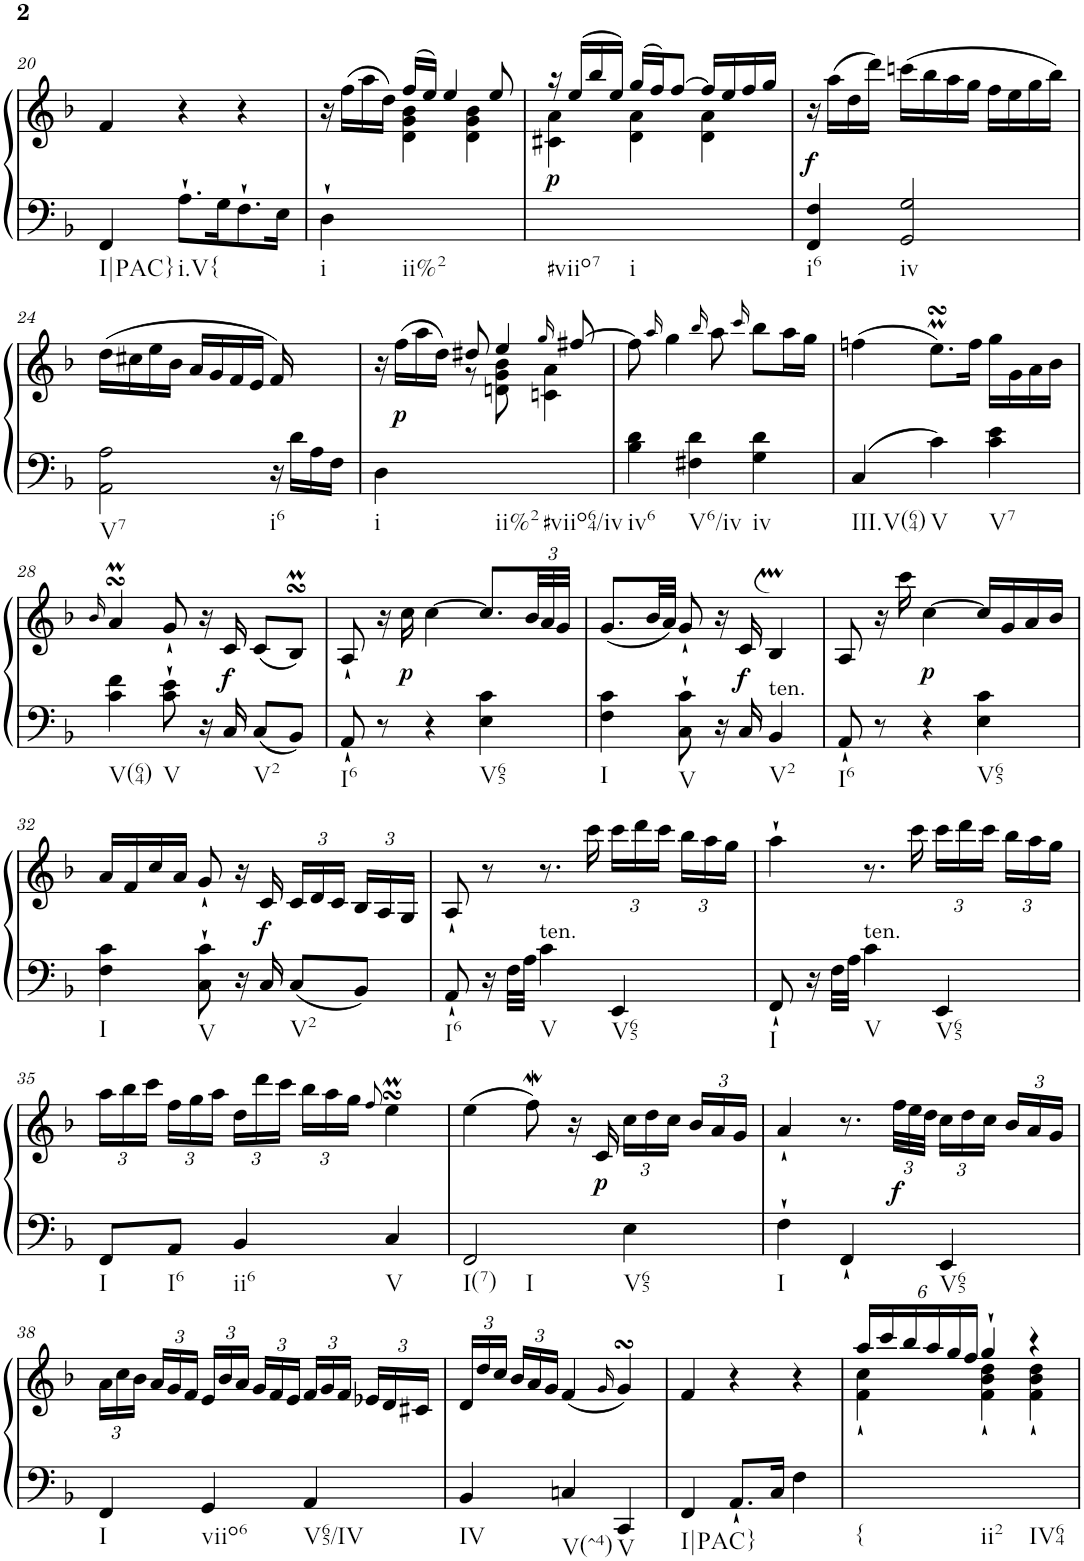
**kern	**kern	**dynam	**harte
*part1	*part1	*part1	*part1
*staff2	*staff1	*staff1/2	*
*I"Harpsichord	*	*	*
*I'Hch.	*	*	*
!!LO:PB:g=z
*clefF4	*clefG2	*	*
*k[b-]	*k[b-]	*	*
*M3/4	*M3/4	*	*
=20	=20	=20	=20
4FF/	4f/	.	.
8.A`\L	4r	.	.
16G\K	.	.	.
8.F`\	4r	.	.
16E\Jk	.	.	.
=21	=21	=21	=21
*	*^	*	*
4D`\	16r	4ryy	.	.
.	(>16ff\LL	.	.	.
.	16aa\	.	.	.
.	16dd\JJ)	.	.	.
2ryy	(>16ff/LL	4d\ 4g\ 4b-\	.	.
.	16ee/JJ)	.	.	.
.	4ee/	.	.	.
.	.	4d\ 4g\ 4b-\	.	.
.	8ee/	.	.	.
=22	=22	=22	=22	=22
!	!	!	!LO:DY:b	!
2.ryy	16r	4c#X\ 4a\	p	.
.	(>16ee/LL	.	.	.
.	16bb-/	.	.	.
.	16ee/JJ)	.	.	.
.	(>16gg/LL	4d\ 4a\	.	.
.	16ff/J)	.	.	.
.	[8ff/J	.	.	.
.	16ff/LL]	4d\ 4a\	.	.
.	16ee/	.	.	.
.	16ff/	.	.	.
.	16gg/JJ	.	.	.
*	*v	*v	*	*
=23	=23	=23	=23
!	!	!LO:DY:b	!
4FF/ 4F/	16r	f	.
.	(>16aa\LL	.	.
.	16dd\	.	.
.	16ddd\JJ)	.	.
2GG/ 2G/	(>16cccn\LL	.	.
.	16bb-\	.	.
.	16aa\	.	.
.	16gg\JJ	.	.
.	16ff\LL	.	.
.	16ee\	.	.
.	16gg\	.	.
.	16bb-\JJ)	.	.
!!LO:LB:g=z
=24	=24	=24	=24
2AA\ 2A\	(>16dd\LL	.	.
.	16cc#X\	.	.
.	16ee\	.	.
.	16b-\JJ	.	.
.	16a/LL	.	.
.	16g/	.	.
.	16f/	.	.
.	16e/JJ	.	.
16r	16f/)	.	.
16d\LL	8.ryy	.	.
16A\	.	.	.
16F\JJ	.	.	.
=25	=25	=25	=25
*	*^	*	*
4D\	16r	4ryy	.	.
!	!	!	!LO:DY:b	!
.	(>16ff\LL	.	p	.
.	16aa\	.	.	.
.	16dd\JJ)	.	.	.
2ryy	8dd#X/	8r	.	.
.	4ee/	8dn\ 8g\ 8b-\	.	.
.	.	4cn\ 4a\	.	.
.	16qgg/	.	.	.
.	[8ff#X/	.	.	.
*	*v	*v	*	*
=26	=26	=26	=26
4B-\ 4d\	8ff#\]	.	.
.	16qaa/	.	.
.	4gg\	.	.
4F#X\ 4d\	.	.	.
.	16qbb-/	.	.
.	8aa\	.	.
.	16qccc/	.	.
4G\ 4d\	8bb-\L	.	.
.	16aa\L	.	.
.	16gg\JJ	.	.
=27	=27	=27	=27
4C/	(>4ffn\	.	.
4c\	8.eesSsSm\L)	.	.
.	16ff\Jk	.	.
4c\ 4e\	16gg\LL	.	.
.	16g\	.	.
.	16a\	.	.
.	16b-\JJ	.	.
!!LO:LB:g=z
=28	=28	=28	=28
.	16qb-/	.	.
4c\ 4f\	4asSsSm/	.	.
8c\` 8e\`	8g`/	.	.
16r	16r	.	.
!	!	!LO:DY:b	!
16C/	16c/	f	.
8C/L	(<8c/L	.	.
8BB-/J	8B-sSSsM/J)	.	.
=29	=29	=29	=29
8AA`/	8A`/	.	.
8r	16r	.	.
!	!	!LO:DY:b	!
.	16cc\	p	.
4r	[4cc\	.	.
4E\ 4c\	8.cc/L]	.	.
*	*Xbrackettup	*	*
.	48b-/LL	.	.
.	48a/	.	.
.	48g/JJJ	.	.
=30	=30	=30	=30
4F\ 4c\	(<8.g/L	.	.
.	32b-/LL	.	.
.	32a/JJJ)	.	.
8C\` 8c\`	8g`/	.	.
16r	16r	.	.
!	!	!LO:DY:b	!
16C/	16c/	f	.
!LO:TX:a:t=ten.	!	!	!
4BB-/	4B-M/	.	.
=31	=31	=31	=31
8AA`/	8A/	.	.
8r	16r	.	.
.	16ccc\	.	.
!	!	!LO:DY:b	!
4r	[4cc\	p	.
4E\ 4c\	16cc/LL]	.	.
.	16g/	.	.
.	16a/	.	.
.	16b-/JJ	.	.
!!LO:LB:g=z
=32	=32	=32	=32
4F\ 4c\	16a/LL	.	.
.	16f/	.	.
.	16cc/	.	.
.	16a/JJ	.	.
8C\` 8c\`	8g`/	.	.
16r	16r	.	.
!	!	!LO:DY:b	!
16C/	16c/	f	.
8C/L	24c/LL	.	.
.	24d/	.	.
.	24c/JJ	.	.
8BB-/J	24B-/LL	.	.
.	24A/	.	.
.	24G/JJ	.	.
=33	=33	=33	=33
8AA`/	8A`/	.	.
16r	8r	.	.
32F\LLL	.	.	.
32A\JJJ	.	.	.
!LO:TX:a:t=ten.	!	!	!
4c\	8.r	.	.
.	16ccc\	.	.
4EE/	24ccc\LL	.	.
.	24ddd\	.	.
.	24ccc\JJ	.	.
.	24bb-\LL	.	.
.	24aa\	.	.
.	24gg\JJ	.	.
=34	=34	=34	=34
8FF`/	4aa`\	.	.
16r	.	.	.
32F\LLL	.	.	.
32A\JJJ	.	.	.
!LO:TX:a:t=ten.	!	!	!
4c\	8.r	.	.
.	16ccc\	.	.
4EE/	24ccc\LL	.	.
.	24ddd\	.	.
.	24ccc\JJ	.	.
.	24bb-\LL	.	.
.	24aa\	.	.
.	24gg\JJ	.	.
!!LO:LB:g=z
=35	=35	=35	=35
8FF/L	24aa\LL	.	.
.	24bb-\	.	.
.	24ccc\JJ	.	.
8AA/J	24ff\LL	.	.
.	24gg\	.	.
.	24aa\JJ	.	.
4BB-/	24dd\LL	.	.
.	24ddd\	.	.
.	24ccc\JJ	.	.
.	24bb-\LL	.	.
.	24aa\	.	.
.	24gg\JJ	.	.
.	8qff/	.	.
4C/	4eesSsSm\	.	.
=36	=36	=36	=36
2FF/	(>4ee\	.	.
.	8ffw\)	.	.
.	16r	.	.
!	!	!LO:DY:b	!
.	16c/	p	.
4E\	24cc\LL	.	.
.	24dd\	.	.
.	24cc\JJ	.	.
.	24b-/LL	.	.
.	24a/	.	.
.	24g/JJ	.	.
=37	=37	=37	=37
4F`\	4a`/	.	.
4FF`/	8.r	.	.
!	!	!LO:DY:b	!
.	48ff\LLL	f	.
.	48ee\	.	.
.	48dd\JJJ	.	.
4EE/	24cc\LL	.	.
.	24dd\	.	.
.	24cc\JJ	.	.
.	24b-/LL	.	.
.	24a/	.	.
.	24g/JJ	.	.
!!LO:LB:g=z
=38	=38	=38	=38
4FF/	24a\LL	.	.
.	24cc\	.	.
.	24b-\JJ	.	.
.	24a/LL	.	.
.	24g/	.	.
.	24f/JJ	.	.
4GG/	24e/LL	.	.
.	24b-/	.	.
.	24a/JJ	.	.
.	24g/LL	.	.
.	24f/	.	.
.	24e/JJ	.	.
4AA/	24f/LL	.	.
.	24g/	.	.
.	24f/JJ	.	.
.	24e-X/LL	.	.
.	24d/	.	.
.	24c#X/JJ	.	.
=39	=39	=39	=39
4BB-/	24d/LL	.	.
.	24dd/	.	.
.	24cc/JJ	.	.
.	24b-/LL	.	.
.	24a/	.	.
.	24g/JJ	.	.
4Cn/	(<4f/	.	.
.	16qg/	.	.
4CC/	4gsSSS/)	.	.
=40	=40	=40	=40
4FF/	4f/	.	.
8.AA`/L	4r	.	.
16C/Jk	.	.	.
4F\	4r	.	.
=41	=41	=41	=41
*	*^	*	*
!	!	!	!	!LO:H:kt={
2.ryy	24aa/LL	4f\` 4cc\`	.	N
.	24ccc/	.	.	.
.	24bb-/	.	.	.
.	24aa/	.	.	.
.	24gg/	.	.	.
.	24ff/JJ	.	.	.
.	4gg`/	4f\` 4b-\` 4dd\`	.	.
.	4r	4f\` 4b-\` 4dd\`	.	.
*	*v	*v	*	*
=	=	=	=
*-	*-	*-	*-
